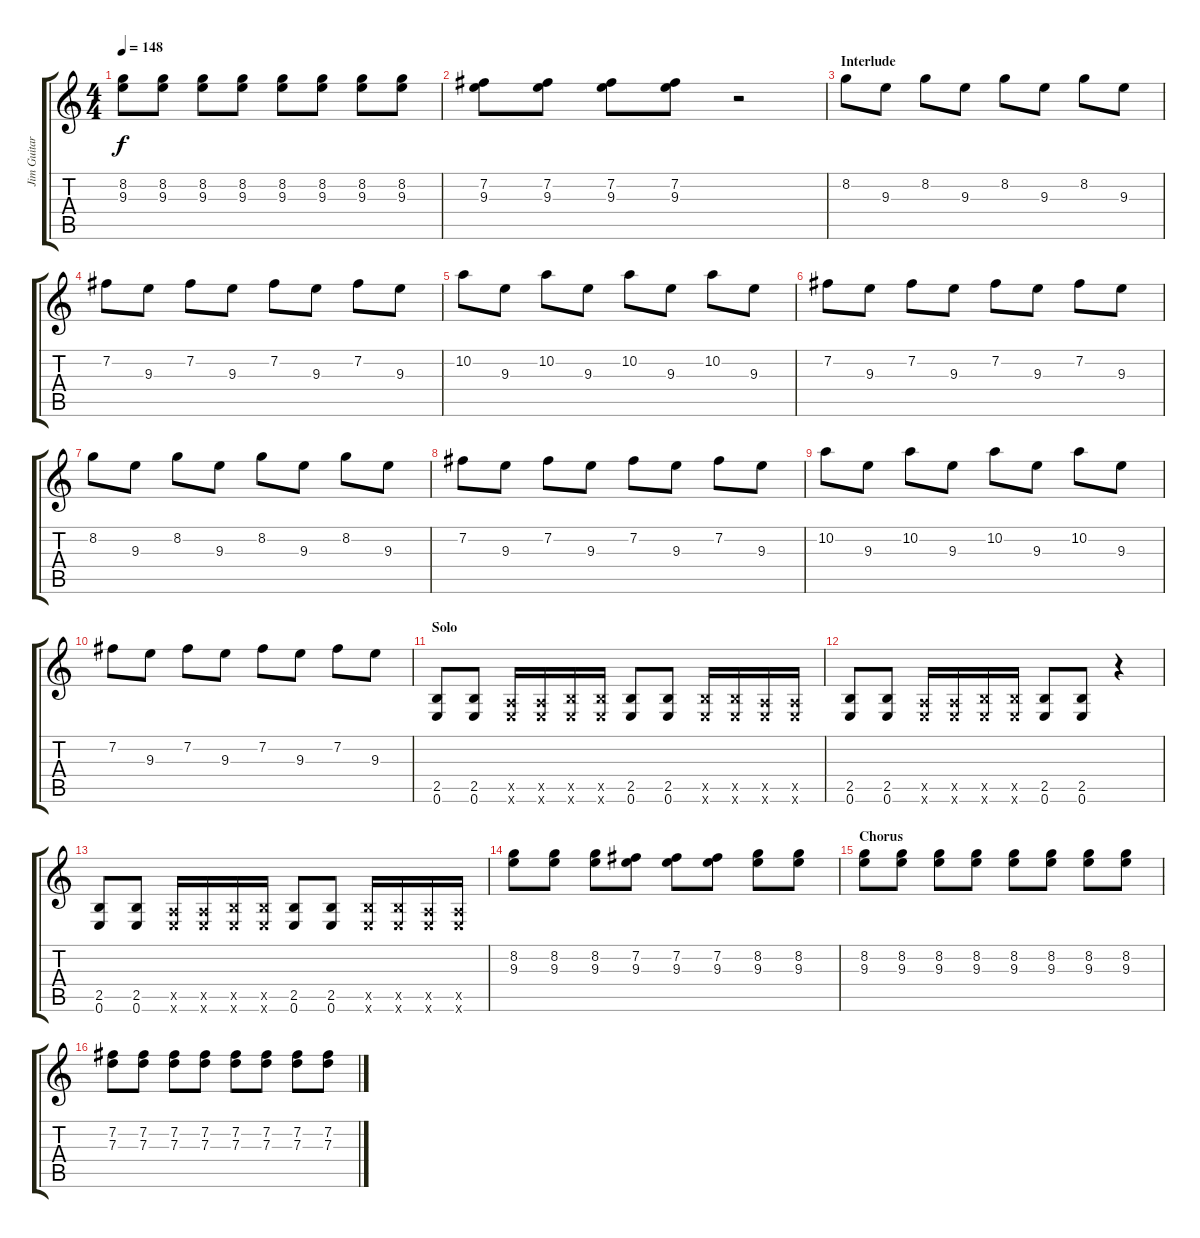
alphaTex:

\track ("Jim Guitar" "Jim Guitar") {instrument distortionguitar}
\staff {score tabs}
\tuning (E4 B3 G3 D3 A2 E2) {hide}
\ts (4 4)
\tempo 148
\clef g2
\ks c
(8.2 9.3).8{dy f} (8.2 9.3).8 (8.2 9.3).8 (8.2 9.3).8 (8.2 9.3).8 (8.2 9.3).8 (8.2 9.3).8 (8.2 9.3).8 |
(7.2 9.3).8 (7.2 9.3).8 (7.2 9.3).8 (7.2 9.3).8 r.2 |
\section ("" "Interlude")
8.2.8 9.3.8 8.2.8 9.3.8 8.2.8 9.3.8 8.2.8 9.3.8 |
7.2.8 9.3.8 7.2.8 9.3.8 7.2.8 9.3.8 7.2.8 9.3.8 |
10.2.8 9.3.8 10.2.8 9.3.8 10.2.8 9.3.8 10.2.8 9.3.8 |
7.2.8 9.3.8 7.2.8 9.3.8 7.2.8 9.3.8 7.2.8 9.3.8 |
8.2.8 9.3.8 8.2.8 9.3.8 8.2.8 9.3.8 8.2.8 9.3.8 |
7.2.8 9.3.8 7.2.8 9.3.8 7.2.8 9.3.8 7.2.8 9.3.8 |
10.2.8 9.3.8 10.2.8 9.3.8 10.2.8 9.3.8 10.2.8 9.3.8 |
7.2.8 9.3.8 7.2.8 9.3.8 7.2.8 9.3.8 7.2.8 9.3.8 |
\section ("" "Solo")
(2.5 0.6).8 (2.5 0.6).8 (0.5{x} 0.6{x}).16 (0.5{x} 0.6{x}).16 (2.5{x} 0.6{x}).16 (2.5{x} 0.6{x}).16 (2.5 0.6).8 (2.5 0.6).8 (2.5{x} 0.6{x}).16 (2.5{x} 0.6{x}).16 (0.5{x} 0.6{x}).16 (0.5{x} 0.6{x}).16 |
(2.5 0.6).8 (2.5 0.6).8 (0.5{x} 0.6{x}).16 (0.5{x} 0.6{x}).16 (2.5{x} 0.6{x}).16 (2.5{x} 0.6{x}).16 (2.5 0.6).8 (2.5 0.6).8 r.4 |
(2.5 0.6).8 (2.5 0.6).8 (0.5{x} 0.6{x}).16 (0.5{x} 0.6{x}).16 (2.5{x} 0.6{x}).16 (2.5{x} 0.6{x}).16 (2.5 0.6).8 (2.5 0.6).8 (2.5{x} 0.6{x}).16 (2.5{x} 0.6{x}).16 (0.5{x} 0.6{x}).16 (0.5{x} 0.6{x}).16 |
(8.2 9.3).8 (8.2 9.3).8 (8.2 9.3).8 (7.2 9.3).8 (7.2 9.3).8 (7.2 9.3).8 (8.2 9.3).8 (8.2 9.3).8 |
\section ("" "Chorus")
(8.2 9.3).8 (8.2 9.3).8 (8.2 9.3).8 (8.2 9.3).8 (8.2 9.3).8 (8.2 9.3).8 (8.2 9.3).8 (8.2 9.3).8 |
(7.2 7.3).8 (7.2 7.3).8 (7.2 7.3).8 (7.2 7.3).8 (7.2 7.3).8 (7.2 7.3).8 (7.2 7.3).8 (7.2 7.3).8
